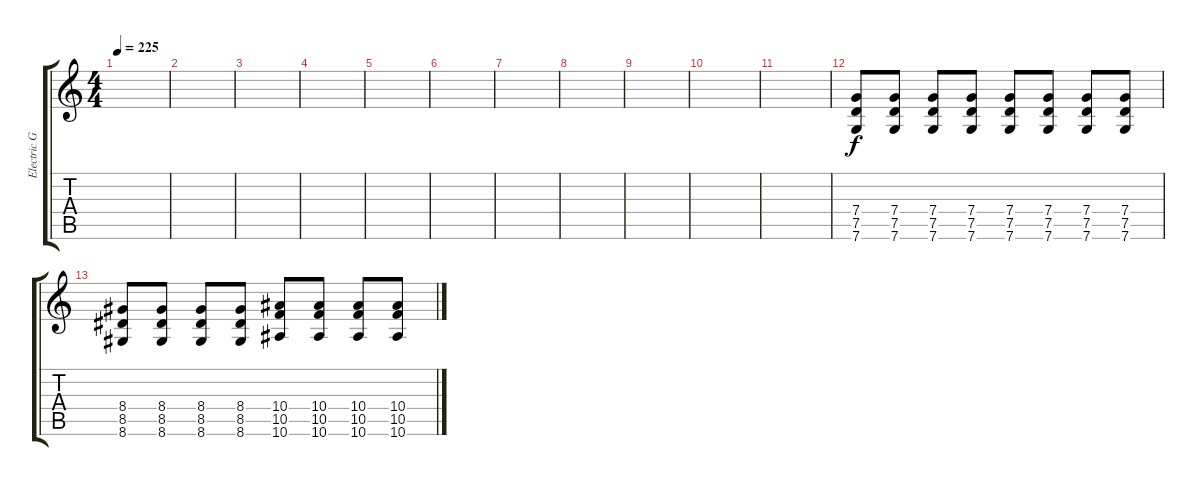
\track ("Electric Guitar" "Electric G") {instrument distortionguitar}
\staff {score tabs}
\tuning (D4 A3 F3 C3 G2 C2) {hide}
\ts (4 4)
\tempo 225
\clef g2
\ks c
|
|
|
|
|
|
|
|
|
|
|
(7.4 7.5 7.6).8 (7.4 7.5 7.6).8 (7.4 7.5 7.6).8 (7.4 7.5 7.6).8 (7.4 7.5 7.6).8 (7.4 7.5 7.6).8 (7.4 7.5 7.6).8 (7.4 7.5 7.6).8 |
(8.4 8.5 8.6).8 (8.4 8.5 8.6).8 (8.4 8.5 8.6).8 (8.4 8.5 8.6).8 (10.4 10.5 10.6).8 (10.4 10.5 10.6).8 (10.4 10.5 10.6).8 (10.4 10.5 10.6).8
